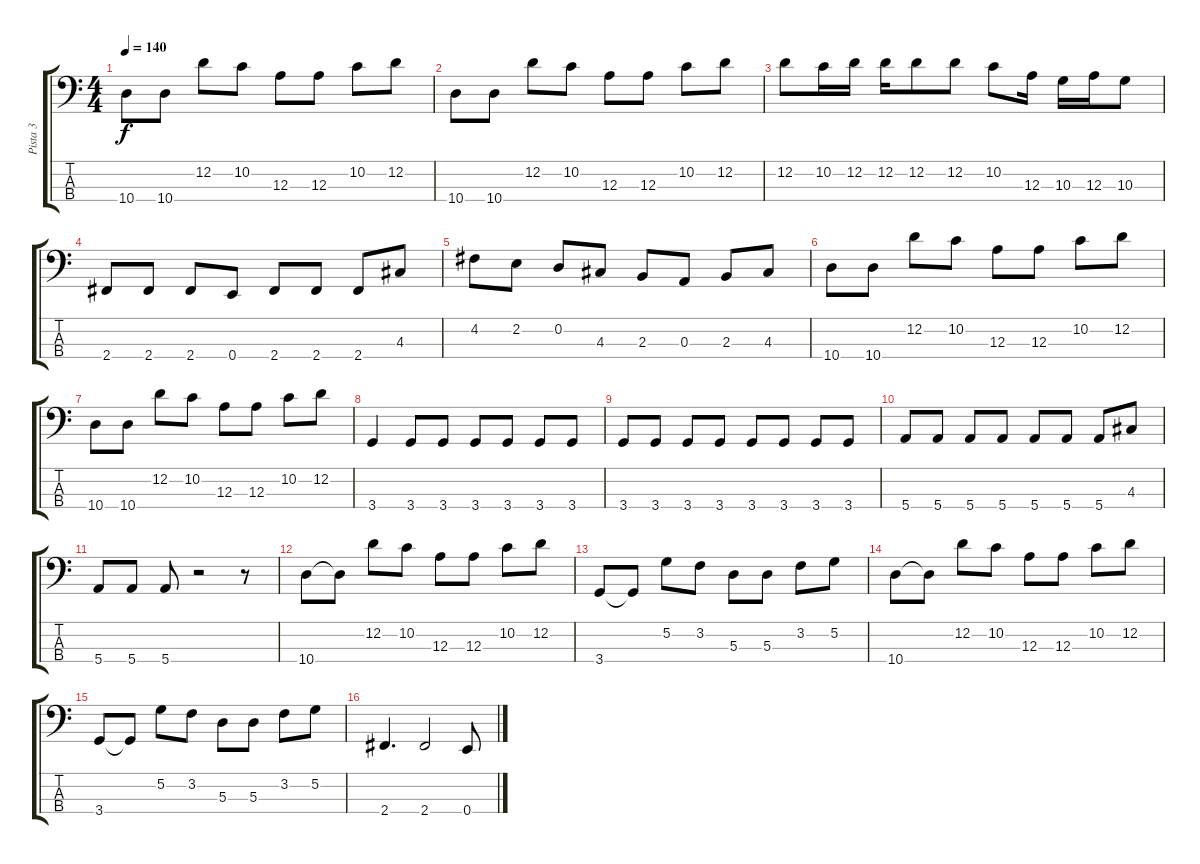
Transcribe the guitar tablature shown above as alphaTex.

\track ("Pista 3" "Pista 3") {instrument electricbassfinger}
\staff {score tabs}
\tuning (G2 D2 A1 E1) {hide}
\ts (4 4)
\tempo 140
\clef f4
\ks c
10.4.8{dy f} 10.4.8 12.2.8 10.2.8 12.3.8 12.3.8 10.2.8 12.2.8 |
10.4.8 10.4.8 12.2.8 10.2.8 12.3.8 12.3.8 10.2.8 12.2.8 |
12.2.8 10.2.16 12.2.16 12.2.16 12.2.8 12.2.8 10.2.8 12.3.16 10.3.16 12.3.16 10.3.8 |
2.4.8 2.4.8 2.4.8 0.4.8 2.4.8 2.4.8 2.4.8 4.3.8 |
4.2.8 2.2.8 0.2.8 4.3.8 2.3.8 0.3.8 2.3.8 4.3.8 |
10.4.8 10.4.8 12.2.8 10.2.8 12.3.8 12.3.8 10.2.8 12.2.8 |
10.4.8 10.4.8 12.2.8 10.2.8 12.3.8 12.3.8 10.2.8 12.2.8 |
3.4.4 3.4.8 3.4.8 3.4.8 3.4.8 3.4.8 3.4.8 |
3.4.8 3.4.8 3.4.8 3.4.8 3.4.8 3.4.8 3.4.8 3.4.8 |
5.4.8 5.4.8 5.4.8 5.4.8 5.4.8 5.4.8 5.4.8 4.3.8 |
5.4.8 5.4.8 5.4.8 r.2 r.8 |
10.4.8 10.4{t}.8 12.2.8 10.2.8 12.3.8 12.3.8 10.2.8 12.2.8 |
3.4.8 3.4{t}.8 5.2.8 3.2.8 5.3.8 5.3.8 3.2.8 5.2.8 |
10.4.8 10.4{t}.8 12.2.8 10.2.8 12.3.8 12.3.8 10.2.8 12.2.8 |
3.4.8 3.4{t}.8 5.2.8 3.2.8 5.3.8 5.3.8 3.2.8 5.2.8 |
2.4.4{d} 2.4.2 0.4.8
